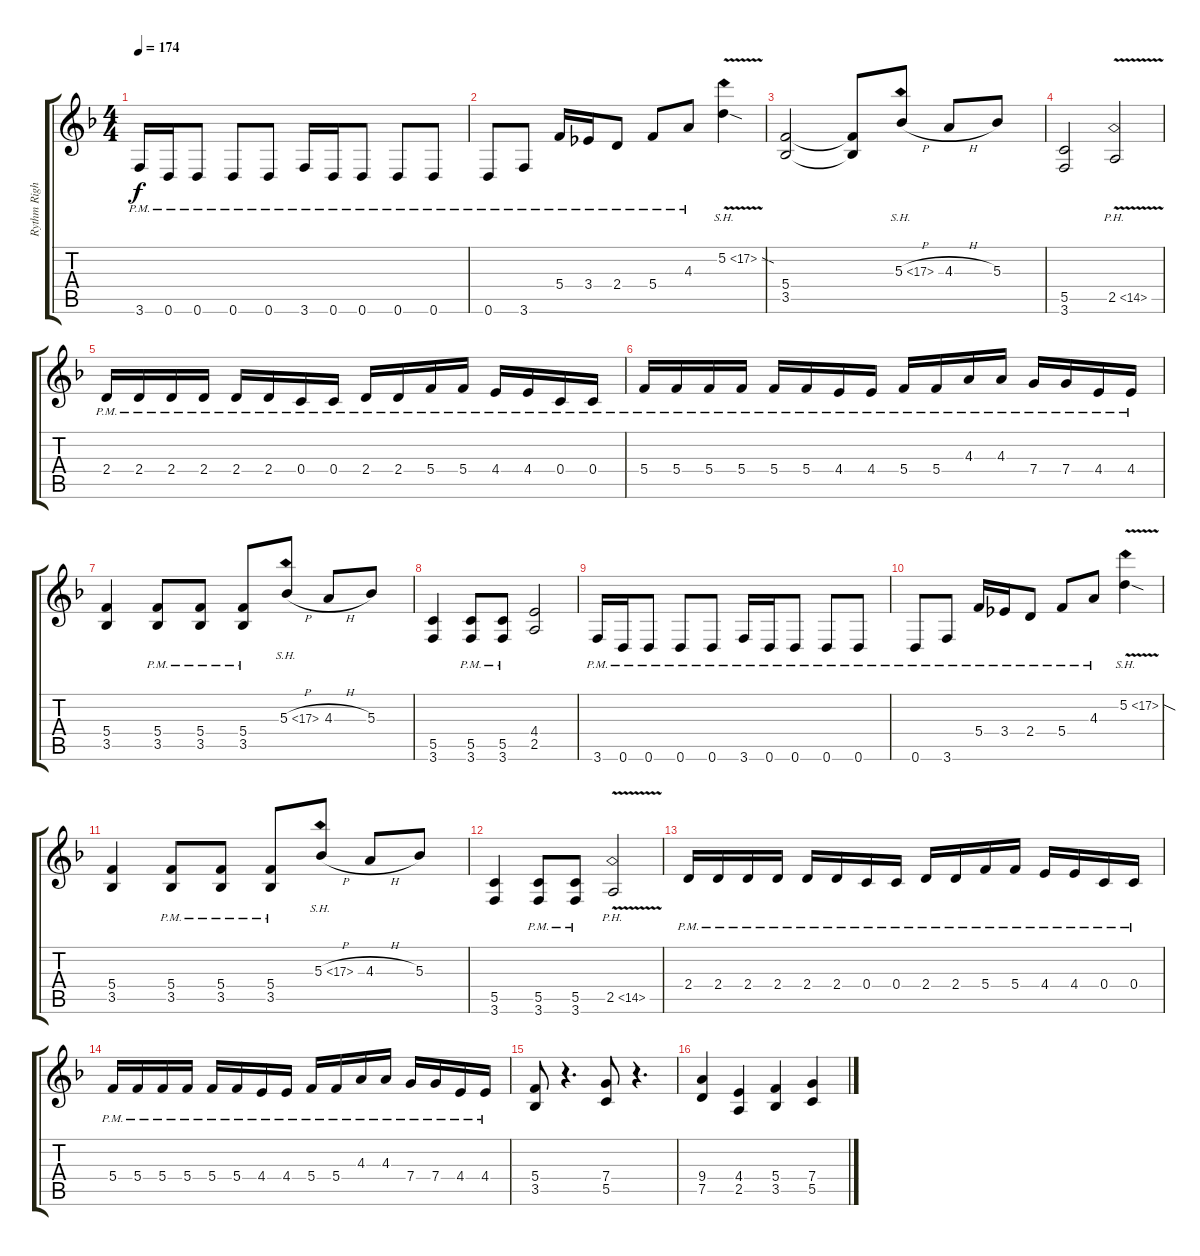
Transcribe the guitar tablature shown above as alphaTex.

\track ("Rythm Right Channel" "Rythm Righ") {instrument distortionguitar}
\staff {score tabs}
\tuning (D4 A3 F3 C3 G2 D2) {hide}
\ts (4 4)
\tempo 174
\clef g2
\ks dminor
3.6{pm}.16{dy f} 0.6{pm}.16 0.6{pm}.8 0.6{pm}.8 0.6{pm}.8 3.6{pm}.16 0.6{pm}.16 0.6{pm}.8 0.6{pm}.8 0.6{pm}.8 |
0.6{pm}.8 3.6{pm}.8 5.4{pm}.16 3.4{pm}.16 2.4{pm}.8 5.4{pm}.8 4.3{pm}.8 5.2{sh 12 v sod}.4 |
(5.4 3.5).2 (5.4{t} 3.5{t}).8 5.3{sh 12 h}.8 4.3{h}.8 5.3.8 |
(5.5 3.6).2 2.5{ph 12 v}.2 |
2.4{pm}.16 2.4{pm}.16 2.4{pm}.16 2.4{pm}.16 2.4{pm}.16 2.4{pm}.16 0.4{pm}.16 0.4{pm}.16 2.4{pm}.16 2.4{pm}.16 5.4{pm}.16 5.4{pm}.16 4.4{pm}.16 4.4{pm}.16 0.4{pm}.16 0.4{pm}.16 |
5.4{pm}.16 5.4{pm}.16 5.4{pm}.16 5.4{pm}.16 5.4{pm}.16 5.4{pm}.16 4.4{pm}.16 4.4{pm}.16 5.4{pm}.16 5.4{pm}.16 4.3{pm}.16 4.3{pm}.16 7.4{pm}.16 7.4{pm}.16 4.4{pm}.16 4.4{pm}.16 |
(5.4 3.5).4 (5.4{pm} 3.5{pm}).8 (5.4{pm} 3.5{pm}).8 (5.4{pm} 3.5{pm}).8 5.3{sh 12 h}.8 4.3{h}.8 5.3.8 |
(5.5 3.6).4 (5.5{pm} 3.6{pm}).8 (5.5{pm} 3.6{pm}).8 (4.4 2.5).2 |
3.6{pm}.16 0.6{pm}.16 0.6{pm}.8 0.6{pm}.8 0.6{pm}.8 3.6{pm}.16 0.6{pm}.16 0.6{pm}.8 0.6{pm}.8 0.6{pm}.8 |
0.6{pm}.8 3.6{pm}.8 5.4{pm}.16 3.4{pm}.16 2.4{pm}.8 5.4{pm}.8 4.3{pm}.8 5.2{sh 12 v sod}.4 |
(5.4 3.5).4 (5.4{pm} 3.5{pm}).8 (5.4{pm} 3.5{pm}).8 (5.4{pm} 3.5{pm}).8 5.3{sh 12 h}.8 4.3{h}.8 5.3.8 |
(5.5 3.6).4 (5.5{pm} 3.6{pm}).8 (5.5{pm} 3.6{pm}).8 2.5{ph 12 v}.2 |
2.4{pm}.16 2.4{pm}.16 2.4{pm}.16 2.4{pm}.16 2.4{pm}.16 2.4{pm}.16 0.4{pm}.16 0.4{pm}.16 2.4{pm}.16 2.4{pm}.16 5.4{pm}.16 5.4{pm}.16 4.4{pm}.16 4.4{pm}.16 0.4{pm}.16 0.4{pm}.16 |
5.4{pm}.16 5.4{pm}.16 5.4{pm}.16 5.4{pm}.16 5.4{pm}.16 5.4{pm}.16 4.4{pm}.16 4.4{pm}.16 5.4{pm}.16 5.4{pm}.16 4.3{pm}.16 4.3{pm}.16 7.4{pm}.16 7.4{pm}.16 4.4{pm}.16 4.4{pm}.16 |
(5.4 3.5).8 r.4{d} (7.4 5.5).8 r.4{d} |
(9.4 7.5).4 (4.4 2.5).4 (5.4 3.5).4 (7.4 5.5).4
